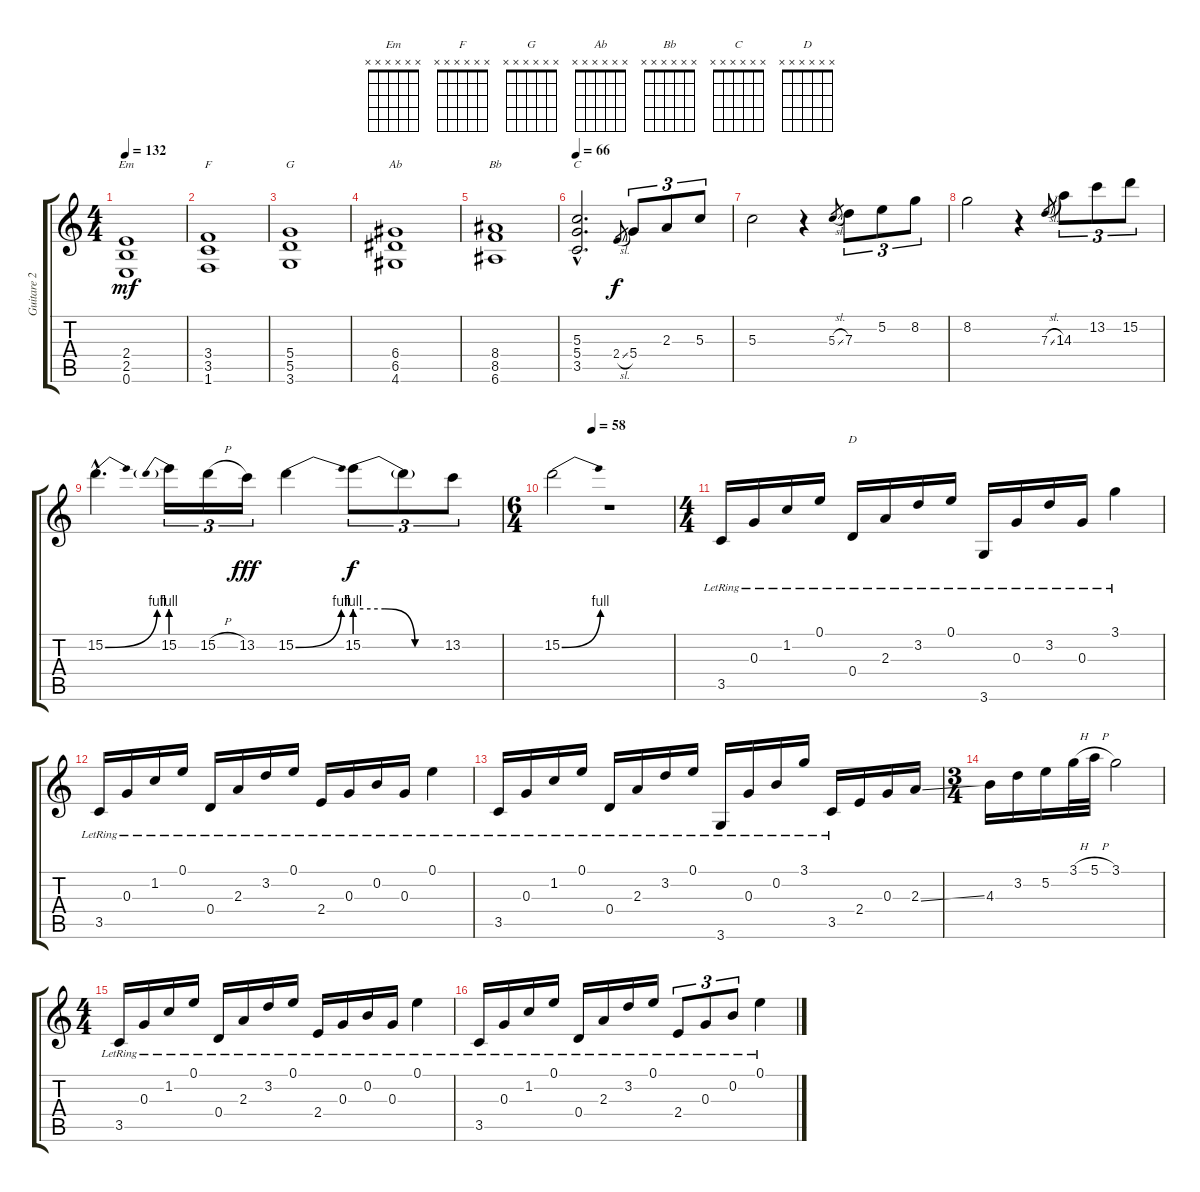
\track ("Guitare 2" "Guitare 2") {instrument distortionguitar}
\staff {score tabs}
\tuning (E4 B3 G3 D3 A2 E2) {hide}
\chord ("Em" x x x x x x) {firstfret 0}
\chord ("F" x x x x x x) {firstfret 0}
\chord ("G" x x x x x x) {firstfret 0}
\chord ("Ab" x x x x x x) {firstfret 0}
\chord ("Bb" x x x x x x) {firstfret 0}
\chord ("C" x x x x x x) {firstfret 0}
\chord ("D" x x x x x x) {firstfret 0}
\ts (4 4)
\tempo 132
\clef g2
\ks c
(2.4 2.5 0.6).1{ch "Em" dy mf} |
(3.4 3.5 1.6).1{ch "F"} |
(5.4 5.5 3.6).1{ch "G"} |
(6.4 6.5 4.6).1{ch "Ab"} |
(8.4 8.5 6.6).1{ch "Bb"} |
\tempo 66
(5.3{hac} 5.4{hac} 3.5{hac}).2{d ch "C"} 2.4{sl}.8{gr dy f} 5.4.8{tu (3 2)} 2.3.8{tu (3 2)} 5.3.8{tu (3 2)} |
5.3.2 r.4 5.3{sl}.8{gr} 7.3.8{tu (3 2)} 5.2.8{tu (3 2)} 8.2.8{tu (3 2)} |
8.2.2 r.4 7.3{sl}.8{gr} 14.3.8{tu (3 2)} 13.2.8{tu (3 2)} 15.2.8{tu (3 2)} |
15.2{be (bend 0 0 60 4) hac}.4{d} 15.2{be (prebend 0 4 60 4)}.16{tu (3 2)} 15.2{h}.16{tu (3 2)} 13.2.16{tu (3 2) dy fff} 15.2{be (bend 0 0 60 4)}.4 15.2{be (custom 0 4 20 4 40 0 60 0)}.8{tu (3 2) dy f} 15.2{t}.8{tu (3 2)} 13.2.8{tu (3 2)} |
\ts (6 4)
\tempo (58 0.3333333333333333)
15.2{be (bend 0 0 60 4)}.2 r.1 |
\ts (4 4)
3.5{lr}.16{instrument electricguitarjazz} 0.3{lr}.16 1.2{lr}.16 0.1{lr}.16 0.4{lr}.16{ch "D"} 2.3{lr}.16 3.2{lr}.16 0.1{lr}.16 3.6{lr}.16 0.3{lr}.16 3.2{lr}.16 0.3{lr}.16 3.1{lr}.4 |
3.5{lr}.16 0.3{lr}.16 1.2{lr}.16 0.1{lr}.16 0.4{lr}.16 2.3{lr}.16 3.2{lr}.16 0.1{lr}.16 2.4{lr}.16 0.3{lr}.16 0.2{lr}.16 0.3{lr}.16 0.1{lr}.4 |
3.5{lr}.16 0.3{lr}.16 1.2{lr}.16 0.1{lr}.16 0.4{lr}.16 2.3{lr}.16 3.2{lr}.16 0.1{lr}.16 3.6{lr}.16 0.3{lr}.16 0.2{lr}.16 3.1{lr}.16 3.5{lr}.16 2.4.16 0.3.16 2.3{ss}.16 |
\ts (3 4)
4.3.16 3.2.16 5.2.16 3.1{h}.32 5.1{h}.32 3.1.2 |
\ts (4 4)
3.5{lr}.16 0.3{lr}.16 1.2{lr}.16 0.1{lr}.16 0.4{lr}.16 2.3{lr}.16 3.2{lr}.16 0.1{lr}.16 2.4{lr}.16 0.3{lr}.16 0.2{lr}.16 0.3{lr}.16 0.1{lr}.4 |
3.5{lr}.16 0.3{lr}.16 1.2{lr}.16 0.1{lr}.16 0.4{lr}.16 2.3{lr}.16 3.2{lr}.16 0.1{lr}.16 2.4{lr}.8{tu (3 2)} 0.3{lr}.8{tu (3 2)} 0.2{lr}.8{tu (3 2)} 0.1{lr}.4
